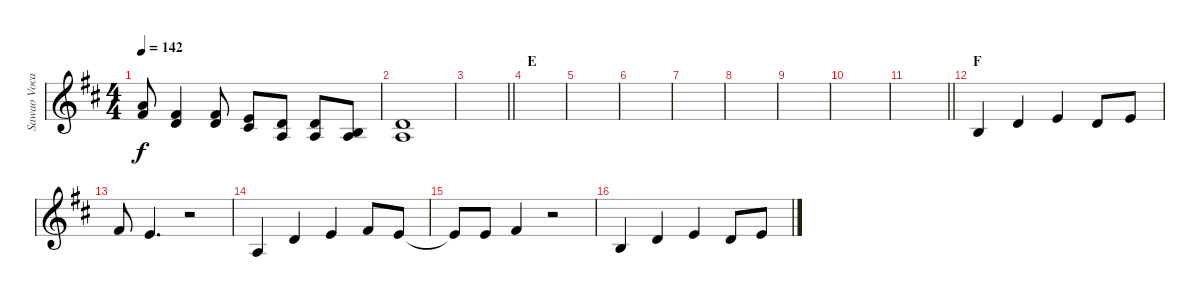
\track ("Sawao Vocal" "Sawao Voca") {instrument synthbrass1}
\staff {score}
\tuning (E4 B3 G3 D3 A2 E2) {hide}
\ts (4 4)
\tempo 142
\clef g2
\ks d
(5.1{t} 7.2{t}).8{dy f} (2.1 3.2).4 (2.1 3.2).8 (0.1 2.2).8 (3.2 2.3).8 (3.2 2.3).8 (0.2 2.3).8 |
(3.2 2.3).1 |
\barLineRight lightlight
|
\section ("" "E")
|
|
|
|
|
|
|
\barLineRight lightlight
|
\section ("" "F")
0.2.4 3.2.4 0.1.4 3.2.8 0.1.8 |
2.1.8 0.1.4{d} r.2 |
2.3.4 3.2.4 0.1.4 2.1.8 0.1.8 |
0.1{t}.8 0.1.8 2.1.4 r.2 |
0.2.4 3.2.4 0.1.4 3.2.8 0.1.8
